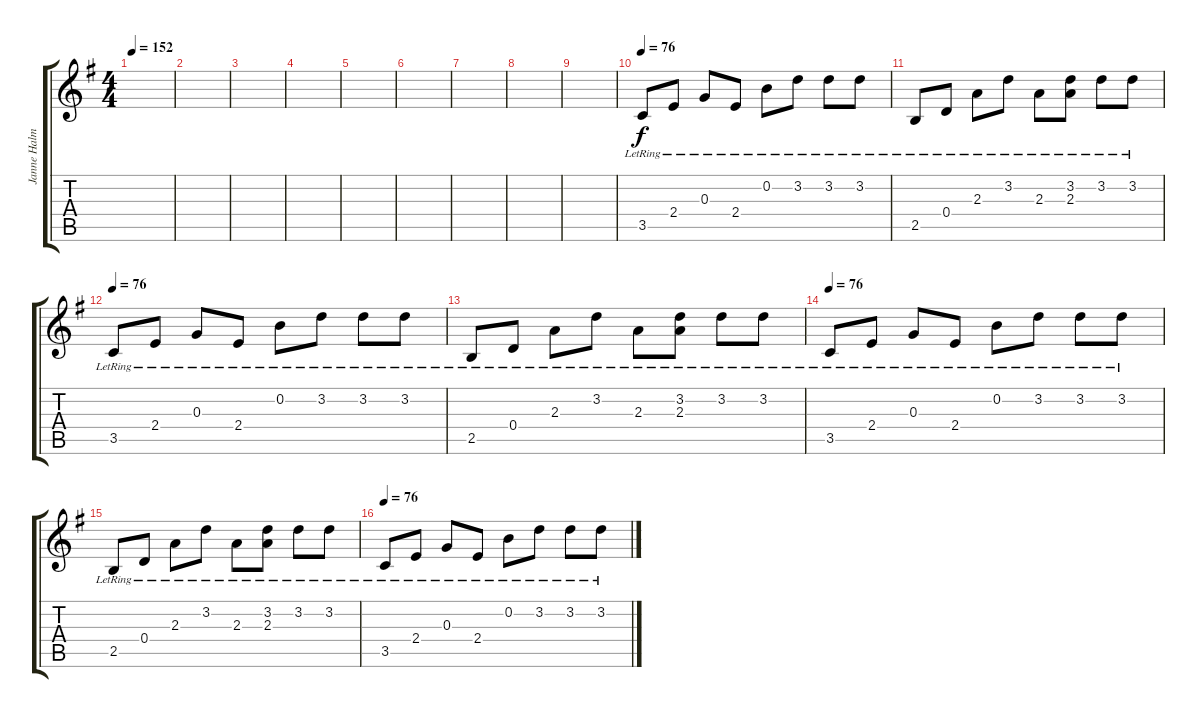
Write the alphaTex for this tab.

\track ("Janne Halmkrona" "Janne Halm") {instrument acousticguitarsteel}
\staff {score tabs}
\tuning (E4 B3 G3 D3 A2 E2) {hide}
\ts (4 4)
\tempo 152
\clef g2
\ks eminor
|
|
|
|
|
|
|
|
|
\tempo 76
3.5{lr}.8 2.4{lr}.8 0.3{lr}.8 2.4{lr}.8 0.2{lr}.8 3.2{lr}.8 3.2{lr}.8 3.2{lr}.8 |
2.5{lr}.8 0.4{lr}.8 2.3{lr}.8 3.2{lr}.8 2.3{lr}.8 (3.2{lr} 2.3{lr}).8 3.2{lr}.8 3.2{lr}.8 |
\tempo 76
3.5{lr}.8 2.4{lr}.8 0.3{lr}.8 2.4{lr}.8 0.2{lr}.8 3.2{lr}.8 3.2{lr}.8 3.2{lr}.8 |
2.5{lr}.8 0.4{lr}.8 2.3{lr}.8 3.2{lr}.8 2.3{lr}.8 (3.2{lr} 2.3{lr}).8 3.2{lr}.8 3.2{lr}.8 |
\tempo 76
3.5{lr}.8 2.4{lr}.8 0.3{lr}.8 2.4{lr}.8 0.2{lr}.8 3.2{lr}.8 3.2{lr}.8 3.2{lr}.8 |
2.5{lr}.8 0.4{lr}.8 2.3{lr}.8 3.2{lr}.8 2.3{lr}.8 (3.2{lr} 2.3{lr}).8 3.2{lr}.8 3.2{lr}.8 |
\tempo 76
3.5{lr}.8 2.4{lr}.8 0.3{lr}.8 2.4{lr}.8 0.2{lr}.8 3.2{lr}.8 3.2{lr}.8 3.2{lr}.8
